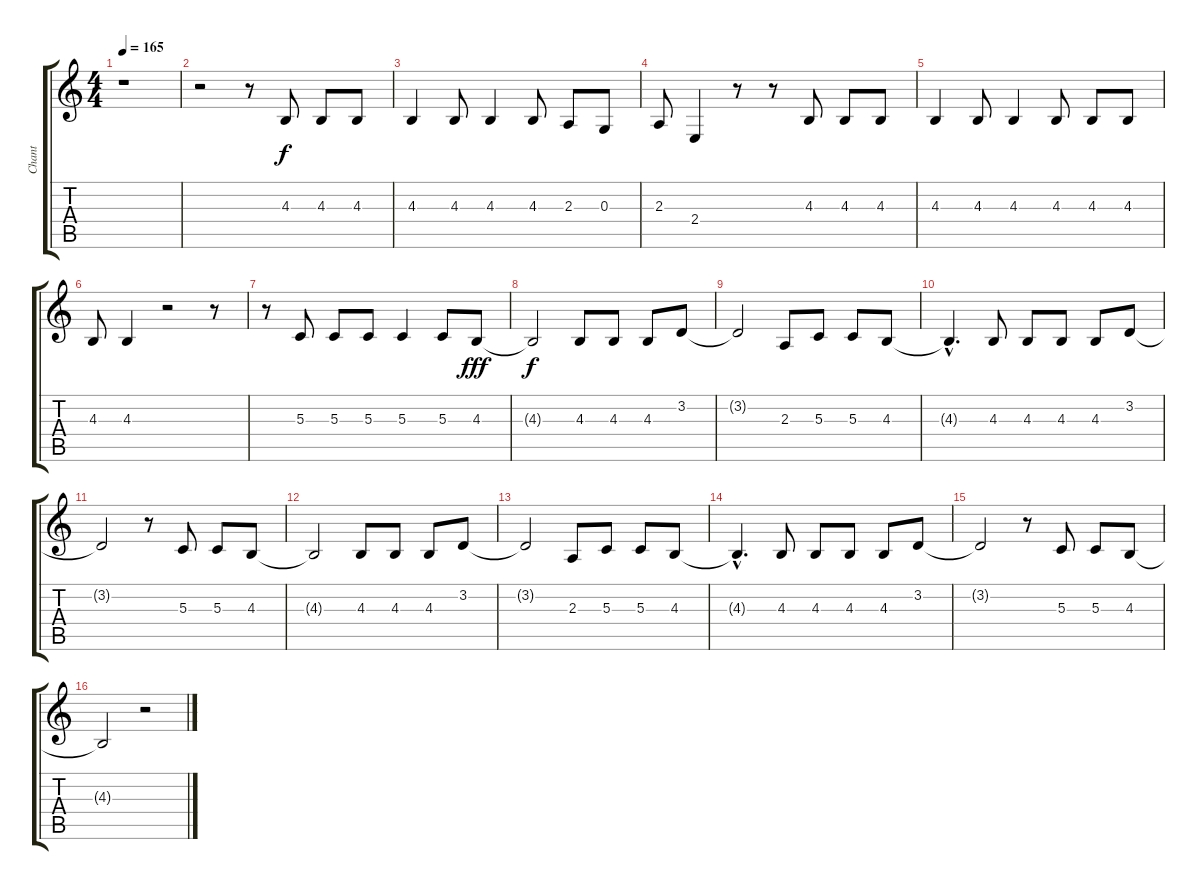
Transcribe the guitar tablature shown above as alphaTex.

\track ("Chant" "Chant") {instrument lead2sawtooth}
\staff {score tabs}
\tuning (E4 B3 G3 D3 A2 E2) {hide}
\ts (4 4)
\tempo 165
\clef g2
\ks c
r.1{dy f} |
r.2 r.8 4.3.8 4.3.8 4.3.8 |
4.3.4 4.3.8 4.3.4 4.3.8 2.3.8 0.3.8 |
2.3.8 2.4.4 r.8 r.8 4.3.8 4.3.8 4.3.8 |
4.3.4 4.3.8 4.3.4 4.3.8 4.3.8 4.3.8 |
4.3.8 4.3.4 r.2 r.8 |
r.8 5.3.8 5.3.8 5.3.8 5.3.4 5.3.8 4.3.8{dy fff} |
4.3{t}.2{dy f volume 16} 4.3.8 4.3.8 4.3.8 3.2.8 |
3.2{t}.2 2.3.8 5.3.8 5.3.8 4.3.8 |
4.3{hac t}.4{d} 4.3.8 4.3.8 4.3.8 4.3.8 3.2.8 |
3.2{t}.2 r.8 5.3.8 5.3.8 4.3.8 |
4.3{t}.2 4.3.8 4.3.8 4.3.8 3.2.8 |
3.2{t}.2 2.3.8 5.3.8 5.3.8 4.3.8 |
4.3{hac t}.4{d} 4.3.8 4.3.8 4.3.8 4.3.8 3.2.8 |
3.2{t}.2 r.8 5.3.8 5.3.8 4.3.8 |
4.3{t}.2 r.2
